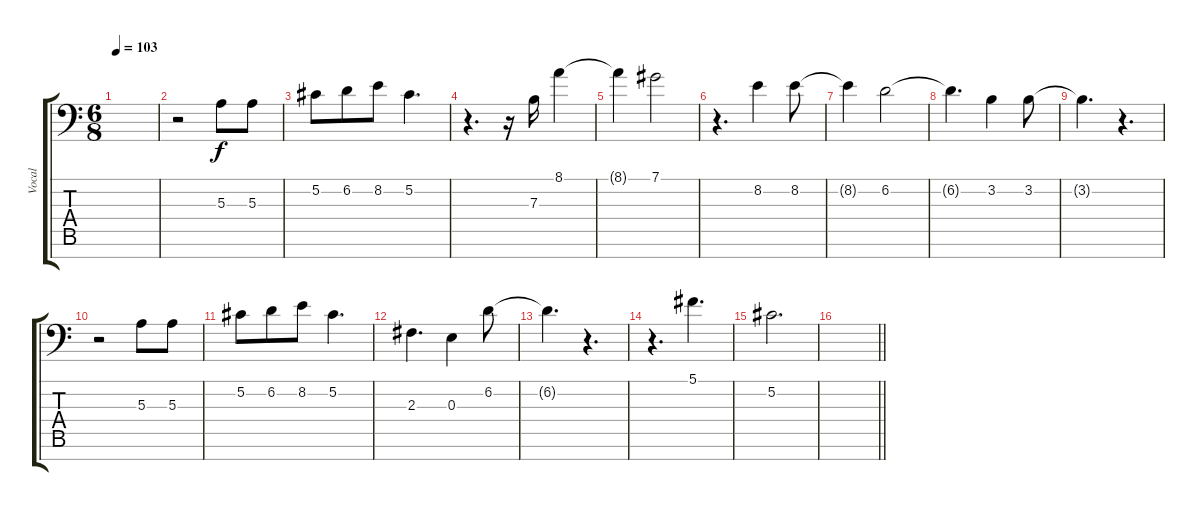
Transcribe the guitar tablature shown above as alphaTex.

\track ("Vocal" "Vocal") {instrument lead6voice}
\staff {score tabs}
\tuning (Db4 Ab3 E3 B2 Gb2 Db2 Gb1) {hide}
\ts (6 8)
\tempo 103
\clef f4
\ks c
|
r.2 5.3.8 5.3.8 |
5.2.8 6.2.8 8.2.8 5.2.4{d} |
r.4{d} r.16 7.3.16 8.1.4 |
8.1{t}.4 7.1.2 |
r.4{d} 8.2.4 8.2.8 |
8.2{t}.4 6.2.2 |
6.2{t}.4{d} 3.2.4 3.2.8 |
3.2{t}.4{d} r.4{d} |
r.2 5.3.8 5.3.8 |
5.2.8 6.2.8 8.2.8 5.2.4{d} |
2.3.4{d} 0.3.4 6.2.8 |
6.2{t}.4{d} r.4{d} |
r.4{d} 5.1.4{d} |
5.2.2{d} |
\barLineRight lightlight
